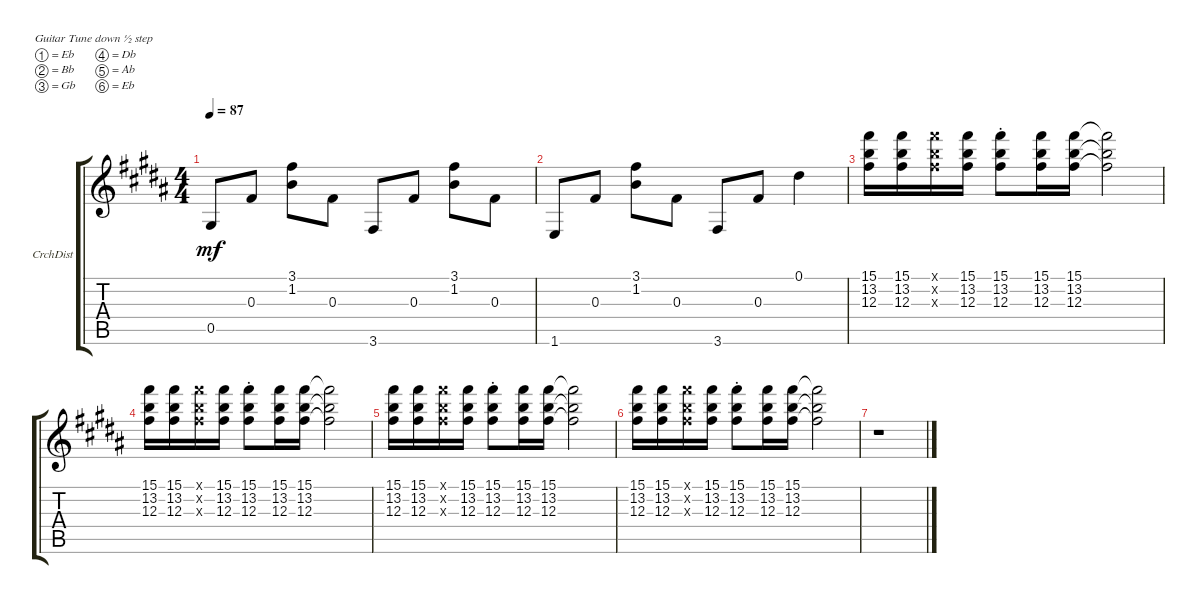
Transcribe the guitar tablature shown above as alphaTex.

\bracketExtendMode groupsimilarinstruments
\firstSystemTrackNameOrientation horizontal
\otherSystemsTrackNameOrientation horizontal
\track ("E-Guitar (Crunch&Dist)(Lead)" "CrchDist") {multiBarRest instrument distortionguitar}
\staff {score tabs}
\tuning (Eb4 Bb3 Gb3 Db3 Ab2 Eb2)
\ts (4 4)
\tempo 87
\clef g2
\ks b
0.5.8{dy mf} 0.3.8 (1.2 3.1).8 0.3.8 3.6.8 0.3.8 (1.2 3.1).8 0.3.8 |
1.6.8 0.3.8 (1.2 3.1).8 0.3.8 3.6.8 0.3.8 0.1.4 |
(15.1 13.2 12.3).16 (15.1 13.2 12.3).16 (15.1{x} 13.2{x} 12.3{x}).16 (15.1 13.2 12.3).16 (15.1{st} 13.2{st} 12.3{st}).8 (15.1 13.2 12.3).16 (15.1 13.2 12.3).16 (15.1{t} 13.2{t} 12.3{t}).2 |
(15.1 13.2 12.3).16 (15.1 13.2 12.3).16 (15.1{x} 13.2{x} 12.3{x}).16 (15.1 13.2 12.3).16 (15.1{st} 13.2{st} 12.3{st}).8 (15.1 13.2 12.3).16 (15.1 13.2 12.3).16 (15.1{t} 13.2{t} 12.3{t}).2 |
(15.1 13.2 12.3).16 (15.1 13.2 12.3).16 (15.1{x} 13.2{x} 12.3{x}).16 (15.1 13.2 12.3).16 (15.1{st} 13.2{st} 12.3{st}).8 (15.1 13.2 12.3).16 (15.1 13.2 12.3).16 (15.1{t} 13.2{t} 12.3{t}).2 |
(15.1 13.2 12.3).16 (15.1 13.2 12.3).16 (15.1{x} 13.2{x} 12.3{x}).16 (15.1 13.2 12.3).16 (15.1{st} 13.2{st} 12.3{st}).8 (15.1 13.2 12.3).16 (15.1 13.2 12.3).16 (15.1{t} 13.2{t} 12.3{t}).2 |
r.1
